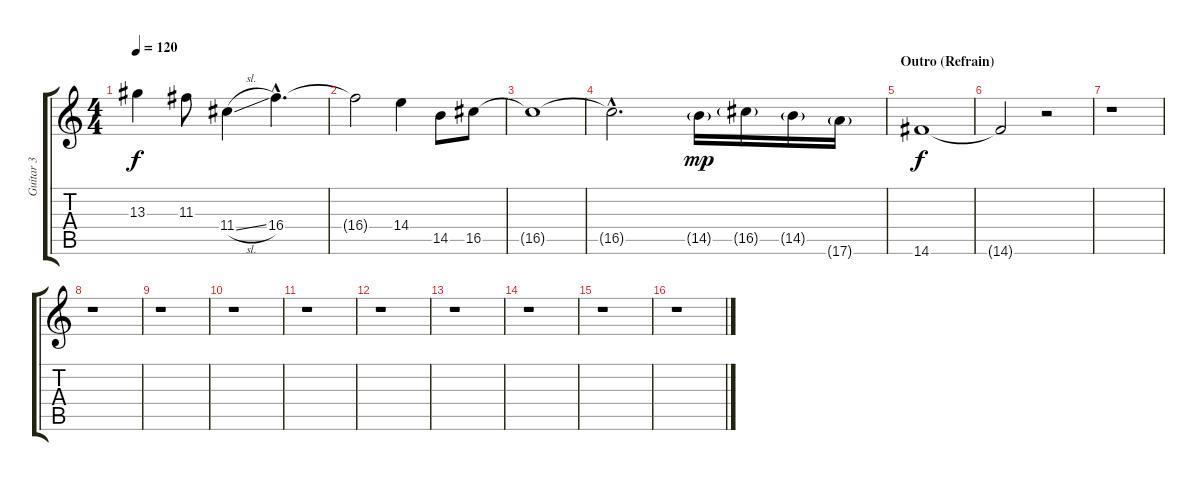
\track ("Guitar 3         Z" "Guitar 3  ") {instrument overdrivenguitar}
\staff {score tabs}
\tuning (E4 B3 G3 D3 A2 E2) {hide}
\ts (4 4)
\tempo 120
\clef g2
\ks c
13.3.4{dy f} 11.3.8 11.4{sl}.4 16.4{hac}.4{d} |
16.4{t}.2 14.4.4 14.5.8 16.5.8 |
16.5{t}.1 |
16.5{hac t}.2{d} 14.5{g}.16{dy mp} 16.5{g}.16 14.5{g}.16 17.6{g}.16 |
\section ("" "Outro (Refrain)")
14.6.1{dy f} |
14.6{t}.2{volume 0} r.2 |
r.1 |
r.1 |
r.1 |
r.1 |
r.1 |
r.1 |
r.1 |
r.1 |
r.1 |
r.1
